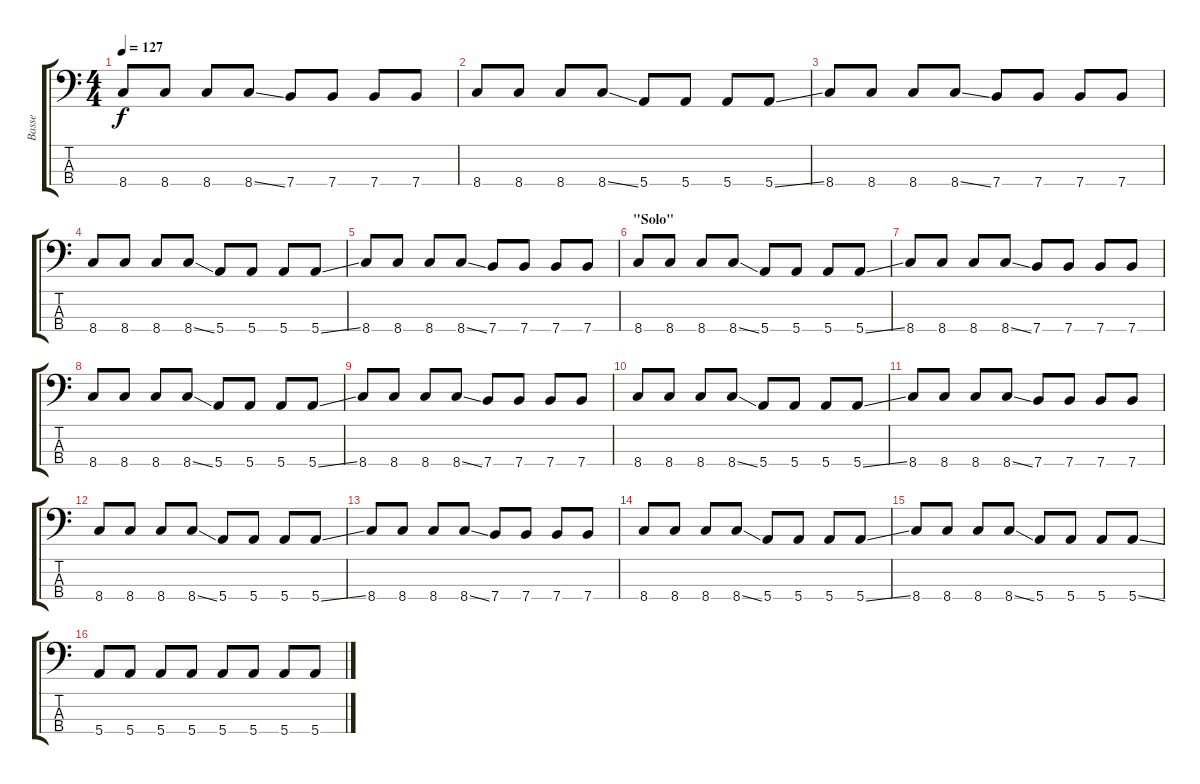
\track ("Basse" "Basse") {instrument electricbassfinger}
\staff {score tabs}
\tuning (G2 D2 A1 E1) {hide}
\ts (4 4)
\tempo 127
\clef f4
\ks c
8.4.8{dy f} 8.4.8 8.4.8 8.4{ss}.8 7.4.8 7.4.8 7.4.8 7.4.8 |
8.4.8 8.4.8 8.4.8 8.4{ss}.8 5.4.8 5.4.8 5.4.8 5.4{ss}.8 |
8.4.8 8.4.8 8.4.8 8.4{ss}.8 7.4.8 7.4.8 7.4.8 7.4.8 |
8.4.8 8.4.8 8.4.8 8.4{ss}.8 5.4.8 5.4.8 5.4.8 5.4{ss}.8 |
8.4.8 8.4.8 8.4.8 8.4{ss}.8 7.4.8 7.4.8 7.4.8 7.4.8 |
\section ("" "\"Solo\"")
8.4.8 8.4.8 8.4.8 8.4{ss}.8 5.4.8 5.4.8 5.4.8 5.4{ss}.8 |
8.4.8 8.4.8 8.4.8 8.4{ss}.8 7.4.8 7.4.8 7.4.8 7.4.8 |
8.4.8 8.4.8 8.4.8 8.4{ss}.8 5.4.8 5.4.8 5.4.8 5.4{ss}.8 |
8.4.8 8.4.8 8.4.8 8.4{ss}.8 7.4.8 7.4.8 7.4.8 7.4.8 |
8.4.8 8.4.8 8.4.8 8.4{ss}.8 5.4.8 5.4.8 5.4.8 5.4{ss}.8 |
8.4.8 8.4.8 8.4.8 8.4{ss}.8 7.4.8 7.4.8 7.4.8 7.4.8 |
8.4.8 8.4.8 8.4.8 8.4{ss}.8 5.4.8 5.4.8 5.4.8 5.4{ss}.8 |
8.4.8 8.4.8 8.4.8 8.4{ss}.8 7.4.8 7.4.8 7.4.8 7.4.8 |
8.4.8 8.4.8 8.4.8 8.4{ss}.8 5.4.8 5.4.8 5.4.8 5.4{ss}.8 |
8.4.8 8.4.8 8.4.8 8.4{ss}.8 5.4.8 5.4.8 5.4.8 5.4{ss}.8 |
5.4.8 5.4.8 5.4.8 5.4.8 5.4.8 5.4.8 5.4.8 5.4.8
